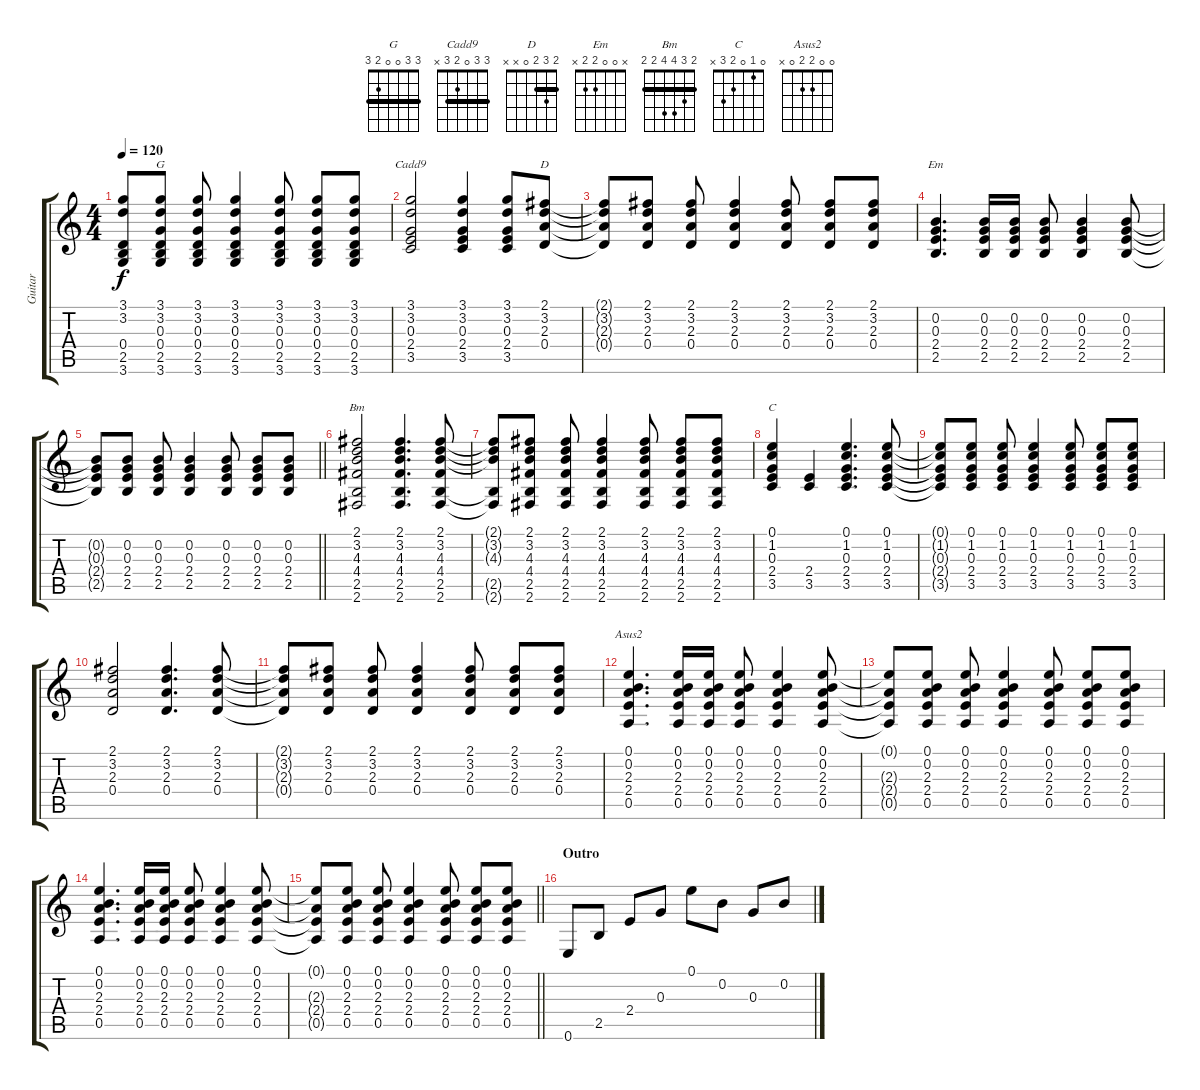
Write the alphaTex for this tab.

\track ("Guitar" "Guitar") {instrument acousticguitarsteel}
\staff {score tabs}
\tuning (E4 B3 G3 D3 A2 E2) {hide}
\chord ("G" 3 3 0 0 2 3) {barre 3}
\chord ("Cadd9" 3 3 0 2 3 x) {barre 3}
\chord ("D" 2 3 2 0 x x) {barre 2}
\chord ("Em" x 0 0 2 2 x)
\chord ("Bm" 2 3 4 4 2 2) {barre 2}
\chord ("C" 0 1 0 2 3 x)
\chord ("Asus2" 0 0 2 2 0 x)
\ts (4 4)
\tempo 120
\clef g2
\ks c
(3.1{t} 3.2{t} 0.4{t} 2.5{t} 3.6{t}).8{dy f} (3.1 3.2 0.3 0.4 2.5 3.6).8{ch "G"} (3.1 3.2 0.3 0.4 2.5 3.6).8 (3.1 3.2 0.3 0.4 2.5 3.6).4 (3.1 3.2 0.3 0.4 2.5 3.6).8 (3.1 3.2 0.3 0.4 2.5 3.6).8 (3.1 3.2 0.3 0.4 2.5 3.6).8 |
(3.1 3.2 0.3 2.4 3.5).2{ch "Cadd9"} (3.1 3.2 0.3 2.4 3.5).4 (3.1 3.2 0.3 2.4 3.5).8 (2.1 3.2 2.3 0.4).8{ch "D"} |
(2.1{t} 3.2{t} 2.3{t} 0.4{t}).8 (2.1 3.2 2.3 0.4).8 (2.1 3.2 2.3 0.4).8 (2.1 3.2 2.3 0.4).4 (2.1 3.2 2.3 0.4).8 (2.1 3.2 2.3 0.4).8 (2.1 3.2 2.3 0.4).8 |
(0.2 0.3 2.4 2.5).4{d ch "Em"} (0.2 0.3 2.4 2.5).16 (0.2 0.3 2.4 2.5).16 (0.2 0.3 2.4 2.5).8 (0.2 0.3 2.4 2.5).4 (0.2 0.3 2.4 2.5).8 |
\barLineRight lightlight
(0.2{t} 0.3{t} 2.4{t} 2.5{t}).8 (0.2 0.3 2.4 2.5).8 (0.2 0.3 2.4 2.5).8 (0.2 0.3 2.4 2.5).4 (0.2 0.3 2.4 2.5).8 (0.2 0.3 2.4 2.5).8 (0.2 0.3 2.4 2.5).8 |
(2.1 3.2 4.3 4.4 2.5 2.6).2{ch "Bm"} (2.1 3.2 4.3 4.4 2.5 2.6).4{d} (2.1 3.2 4.3 4.4 2.5 2.6).8 |
(2.1{t} 3.2{t} 4.3{t} 2.5{t} 2.6{t}).8 (2.1 3.2 4.3 4.4 2.5 2.6).8 (2.1 3.2 4.3 4.4 2.5 2.6).8 (2.1 3.2 4.3 4.4 2.5 2.6).4 (2.1 3.2 4.3 4.4 2.5 2.6).8 (2.1 3.2 4.3 4.4 2.5 2.6).8 (2.1 3.2 4.3 4.4 2.5 2.6).8 |
(0.1 1.2 0.3 2.4 3.5).4{ch "C"} (2.4 3.5).4 (0.1 1.2 0.3 2.4 3.5).4{d} (0.1 1.2 0.3 2.4 3.5).8 |
(0.1{t} 1.2{t} 0.3{t} 2.4{t} 3.5{t}).8 (0.1 1.2 0.3 2.4 3.5).8 (0.1 1.2 0.3 2.4 3.5).8 (0.1 1.2 0.3 2.4 3.5).4 (0.1 1.2 0.3 2.4 3.5).8 (0.1 1.2 0.3 2.4 3.5).8 (0.1 1.2 0.3 2.4 3.5).8 |
(2.1 3.2 2.3 0.4).2 (2.1 3.2 2.3 0.4).4{d} (2.1 3.2 2.3 0.4).8 |
(2.1{t} 3.2{t} 2.3{t} 0.4{t}).8 (2.1 3.2 2.3 0.4).8 (2.1 3.2 2.3 0.4).8 (2.1 3.2 2.3 0.4).4 (2.1 3.2 2.3 0.4).8 (2.1 3.2 2.3 0.4).8 (2.1 3.2 2.3 0.4).8 |
(0.1 0.2 2.3 2.4 0.5).4{d ch "Asus2"} (0.1 0.2 2.3 2.4 0.5).16 (0.1 0.2 2.3 2.4 0.5).16 (0.1 0.2 2.3 2.4 0.5).8 (0.1 0.2 2.3 2.4 0.5).4 (0.1 0.2 2.3 2.4 0.5).8 |
(0.1{t} 2.3{t} 2.4{t} 0.5{t}).8 (0.1 0.2 2.3 2.4 0.5).8 (0.1 0.2 2.3 2.4 0.5).8 (0.1 0.2 2.3 2.4 0.5).4 (0.1 0.2 2.3 2.4 0.5).8 (0.1 0.2 2.3 2.4 0.5).8 (0.1 0.2 2.3 2.4 0.5).8 |
(0.1 0.2 2.3 2.4 0.5).4{d} (0.1 0.2 2.3 2.4 0.5).16 (0.1 0.2 2.3 2.4 0.5).16 (0.1 0.2 2.3 2.4 0.5).8 (0.1 0.2 2.3 2.4 0.5).4 (0.1 0.2 2.3 2.4 0.5).8 |
\barLineRight lightlight
(0.1{t} 2.3{t} 2.4{t} 0.5{t}).8 (0.1 0.2 2.3 2.4 0.5).8 (0.1 0.2 2.3 2.4 0.5).8 (0.1 0.2 2.3 2.4 0.5).4 (0.1 0.2 2.3 2.4 0.5).8 (0.1 0.2 2.3 2.4 0.5).8 (0.1 0.2 2.3 2.4 0.5).8 |
\section ("" "Outro")
0.6.8 2.5.8 2.4.8 0.3.8 0.1.8 0.2.8 0.3.8 0.2.8
